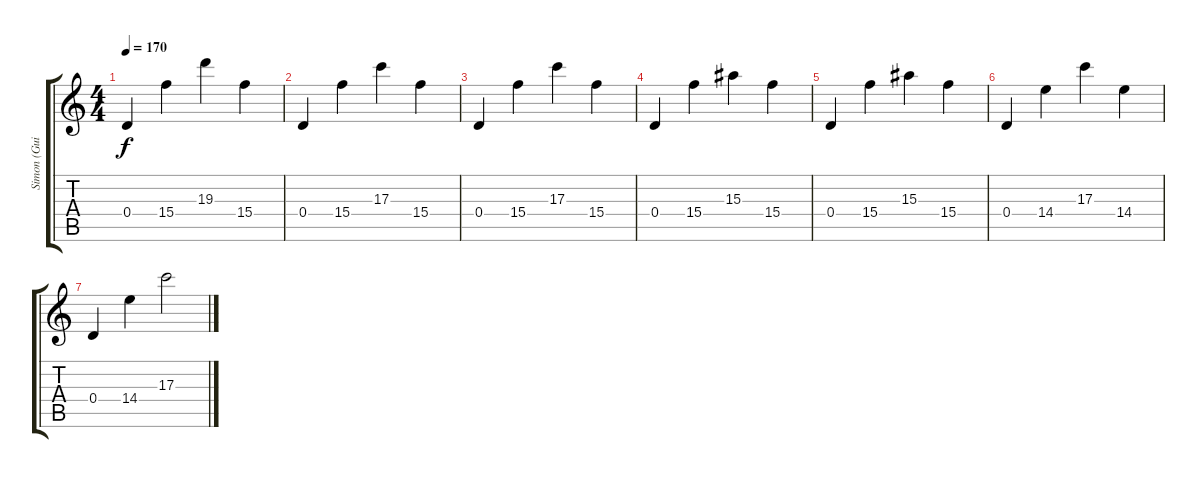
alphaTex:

\track ("Simon (Guitar)" "Simon (Gui") {instrument acousticguitarsteel}
\staff {score tabs}
\tuning (E4 B3 G3 D3 A2 D2) {hide}
\ts (4 4)
\tempo 170
\clef g2
\ks c
0.4.4{dy f} 15.4.4 19.3.4 15.4.4 |
0.4.4 15.4.4 17.3.4 15.4.4 |
0.4.4 15.4.4 17.3.4 15.4.4 |
0.4.4 15.4.4 15.3.4 15.4.4 |
0.4.4 15.4.4 15.3.4 15.4.4 |
0.4.4 14.4.4 17.3.4 14.4.4 |
0.4.4 14.4.4 17.3.2
